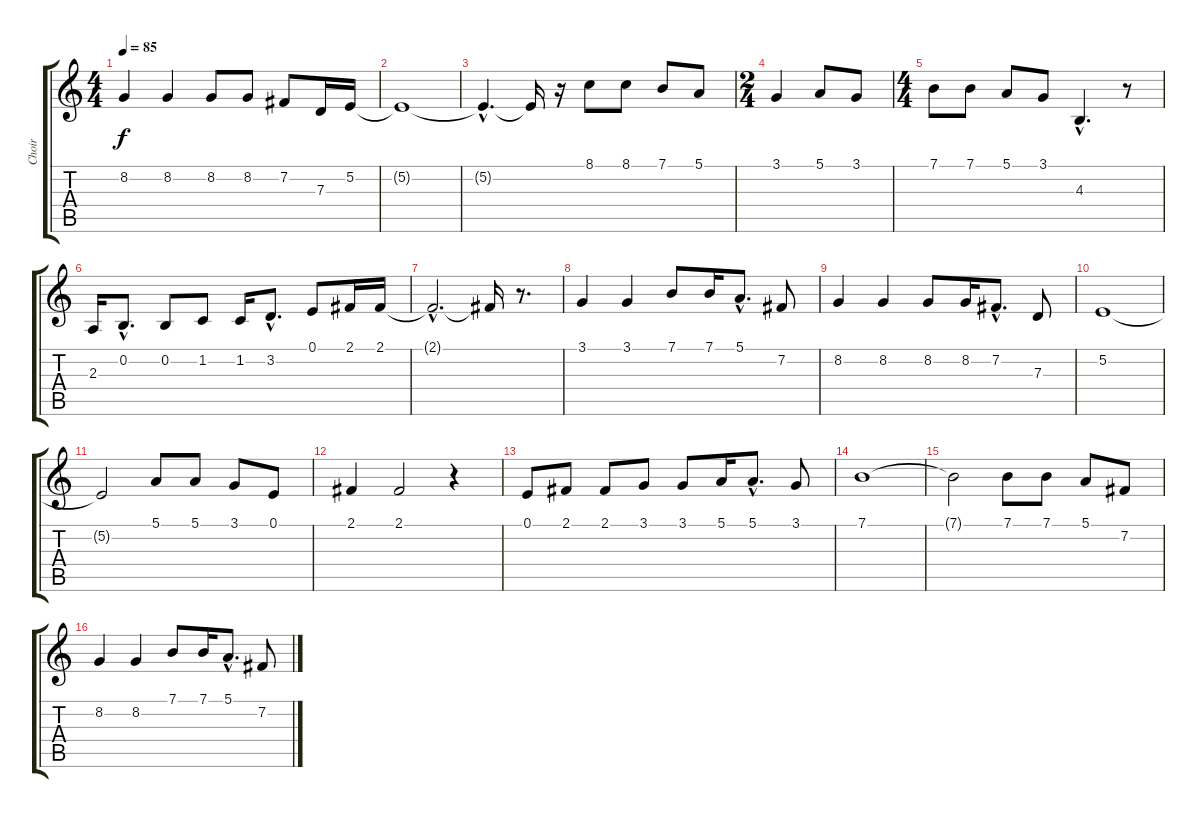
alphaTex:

\track ("Choir" "Choir") {instrument choiraahs}
\staff {score tabs}
\tuning (E4 B3 G3 D3 A2 E2) {hide}
\ts (4 4)
\tempo 85
\clef g2
\ks c
8.2.4{dy f} 8.2.4 8.2.8 8.2.8 7.2.8 7.3.16 5.2.16 |
5.2{t}.1 |
5.2{hac t}.4{d} 5.2{t}.16 r.16 8.1.8 8.1.8 7.1.8 5.1.8 |
\ts (2 4)
3.1.4 5.1.8 3.1.8 |
\ts (4 4)
7.1.8 7.1.8 5.1.8 3.1.8 4.3{hac}.4{d} r.8 |
2.3.16 0.2{hac}.8{d} 0.2.8 1.2.8 1.2.16 3.2{hac}.8{d} 0.1.8 2.1.16 2.1.16 |
2.1{hac t}.2{d} 2.1{t}.16 r.8{d} |
3.1.4 3.1.4 7.1.8 7.1.16 5.1{hac}.8{d} 7.2.8 |
8.2.4 8.2.4 8.2.8 8.2.16 7.2{hac}.8{d} 7.3.8 |
5.2.1 |
5.2{t}.2 5.1.8 5.1.8 3.1.8 0.1.8 |
2.1.4 2.1.2 r.4 |
0.1.8 2.1.8 2.1.8 3.1.8 3.1.8 5.1.16 5.1{hac}.8{d} 3.1.8 |
7.1.1 |
7.1{t}.2 7.1.8 7.1.8 5.1.8 7.2.8 |
8.2.4 8.2.4 7.1.8 7.1.16 5.1{hac}.8{d} 7.2.8
